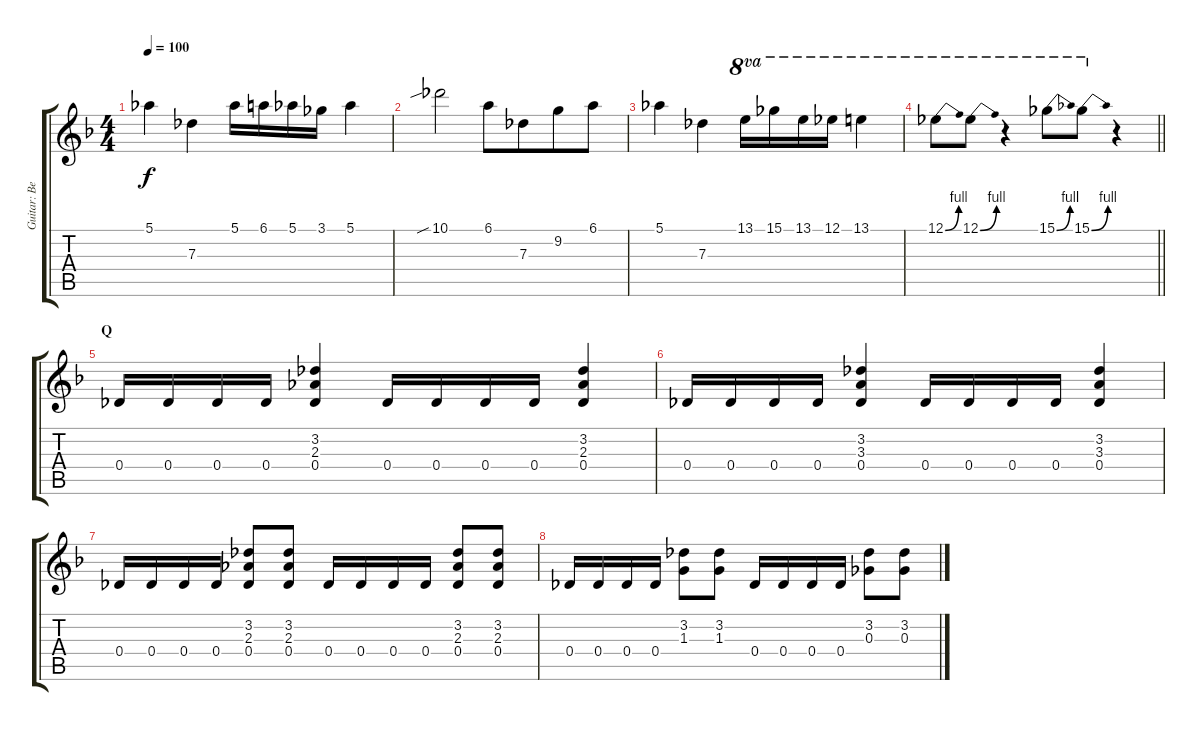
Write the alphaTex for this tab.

\track ("Guitar: Ben" "Guitar: Be") {instrument distortionguitar}
\staff {score tabs}
\tuning (Eb4 Bb3 Gb3 Db3 Ab2 Eb2) {hide}
\ts (4 4)
\tempo 100
\clef g2
\ks f
5.1.4{dy f} 7.3.4 5.1.16 6.1.16 5.1.16 3.1.16 5.1.4 |
10.1{sib}.2 6.1.8 7.3.8{beam merge} 9.2.8 6.1.8 |
5.1.4 7.3.4 13.1.16{ot 8va} 15.1.16{ot 8va} 13.1.16{ot 8va} 12.1.16{ot 8va} 13.1.4{ot 8va} |
\barLineRight lightlight
12.1{be (bend 0 0 60 4)}.8{ot 8va} 12.1{be (bend 0 0 60 4)}.8{ot 8va} r.4{ot 8va} 15.1{be (bend 0 0 60 4)}.8{ot 8va} 15.1{be (bend 0 0 60 4)}.8{ot 8va} r.4 |
\section ("" "Q")
0.4.16 0.4.16 0.4.16 0.4.16 (3.2 2.3 0.4).4 0.4.16 0.4.16 0.4.16 0.4.16 (3.2 2.3 0.4).4 |
0.4.16 0.4.16 0.4.16 0.4.16 (3.2 3.3 0.4).4 0.4.16 0.4.16 0.4.16 0.4.16 (3.2 3.3 0.4).4 |
0.4.16 0.4.16 0.4.16 0.4.16 (3.2 2.3 0.4).8 (3.2 2.3 0.4).8 0.4.16 0.4.16 0.4.16 0.4.16 (3.2 2.3 0.4).8 (3.2 2.3 0.4).8 |
0.4.16 0.4.16 0.4.16 0.4.16 (3.2 1.3).8 (3.2 1.3).8 0.4.16 0.4.16 0.4.16 0.4.16 (3.2 0.3).8 (3.2 0.3).8
